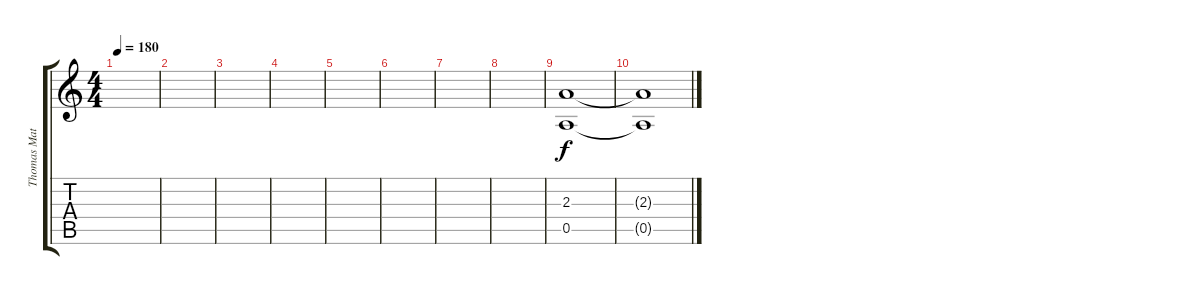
\track ("Thomas Matthew Delonge" "Thomas Mat") {instrument distortionguitar}
\staff {score tabs}
\tuning (E4 B3 G3 D3 A2 E2) {hide}
\ts (4 4)
\tempo 180
\clef g2
\ks c
|
|
|
|
|
|
|
|
(2.3 0.5).1 |
(2.3{t} 0.5{t}).1
